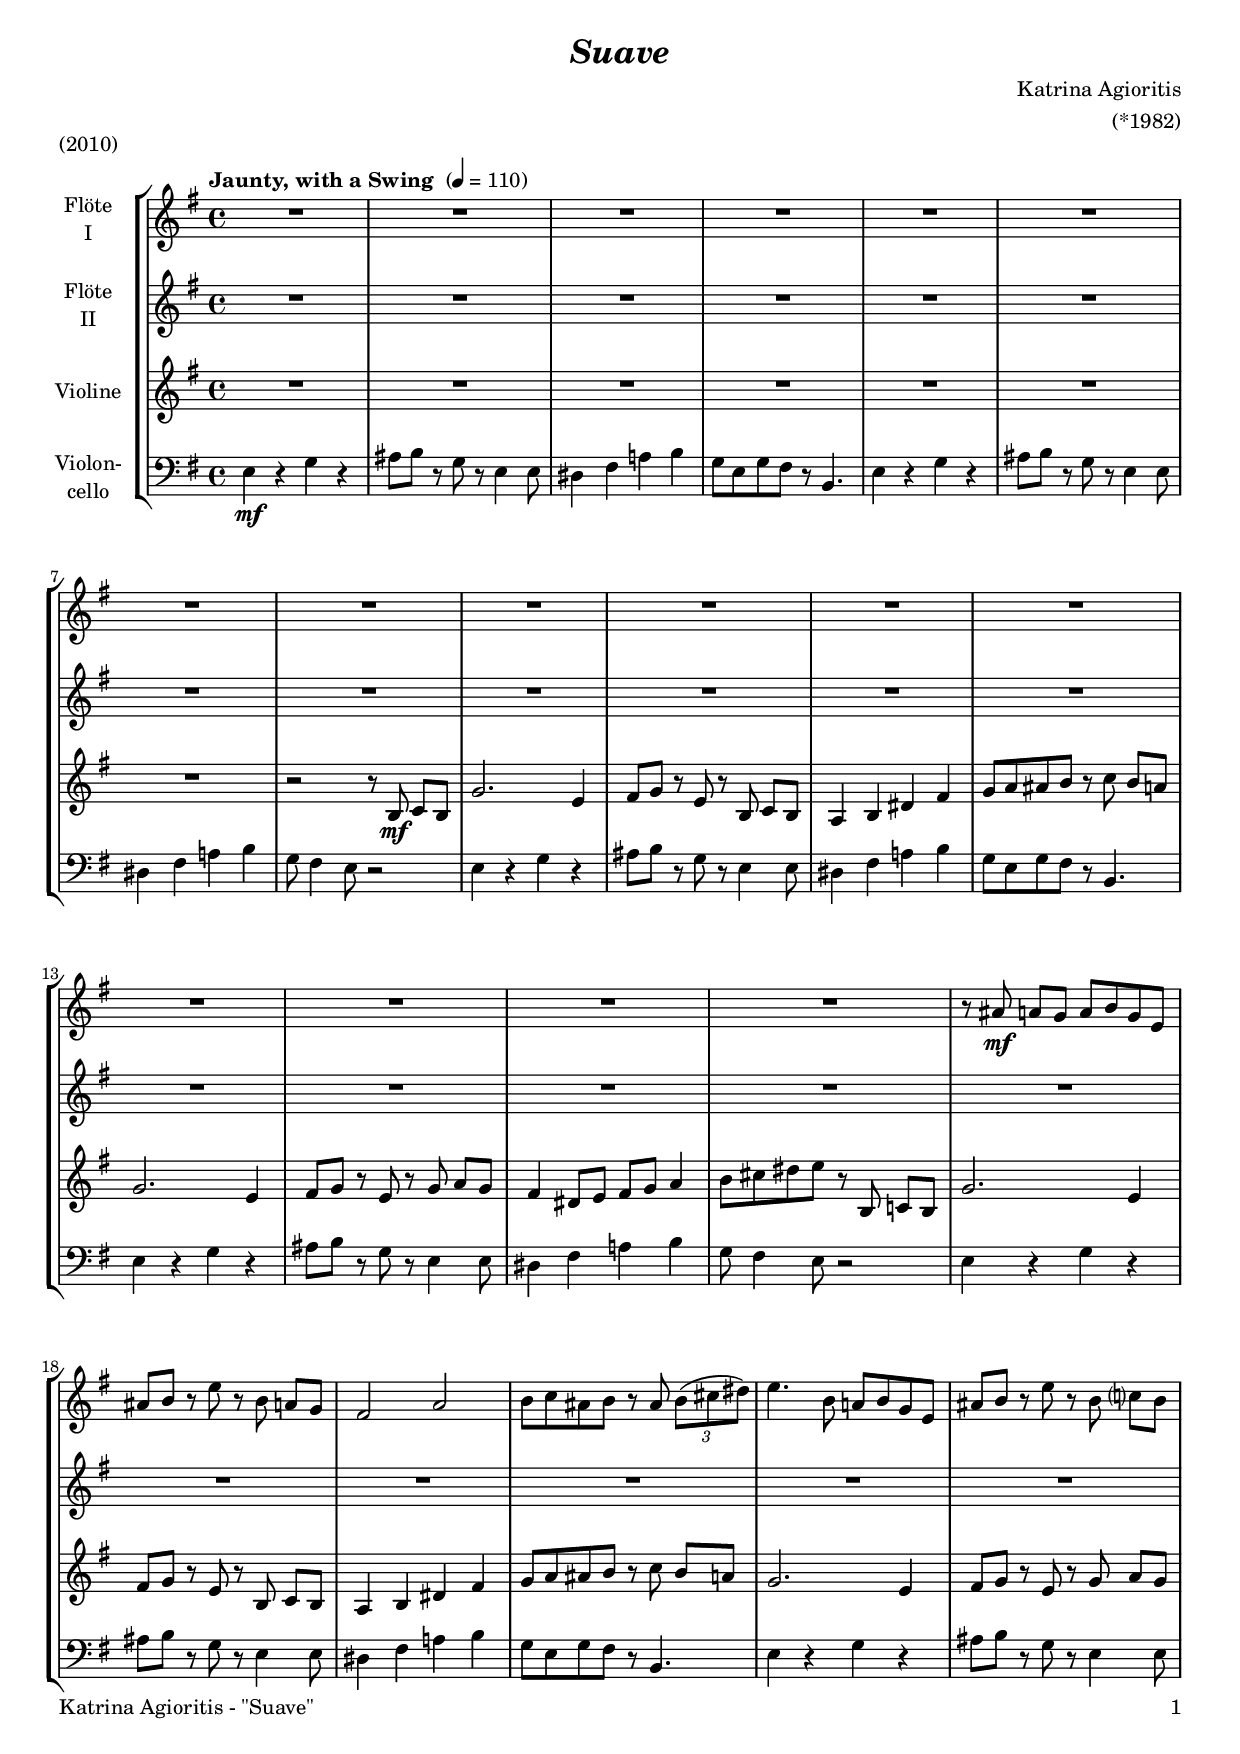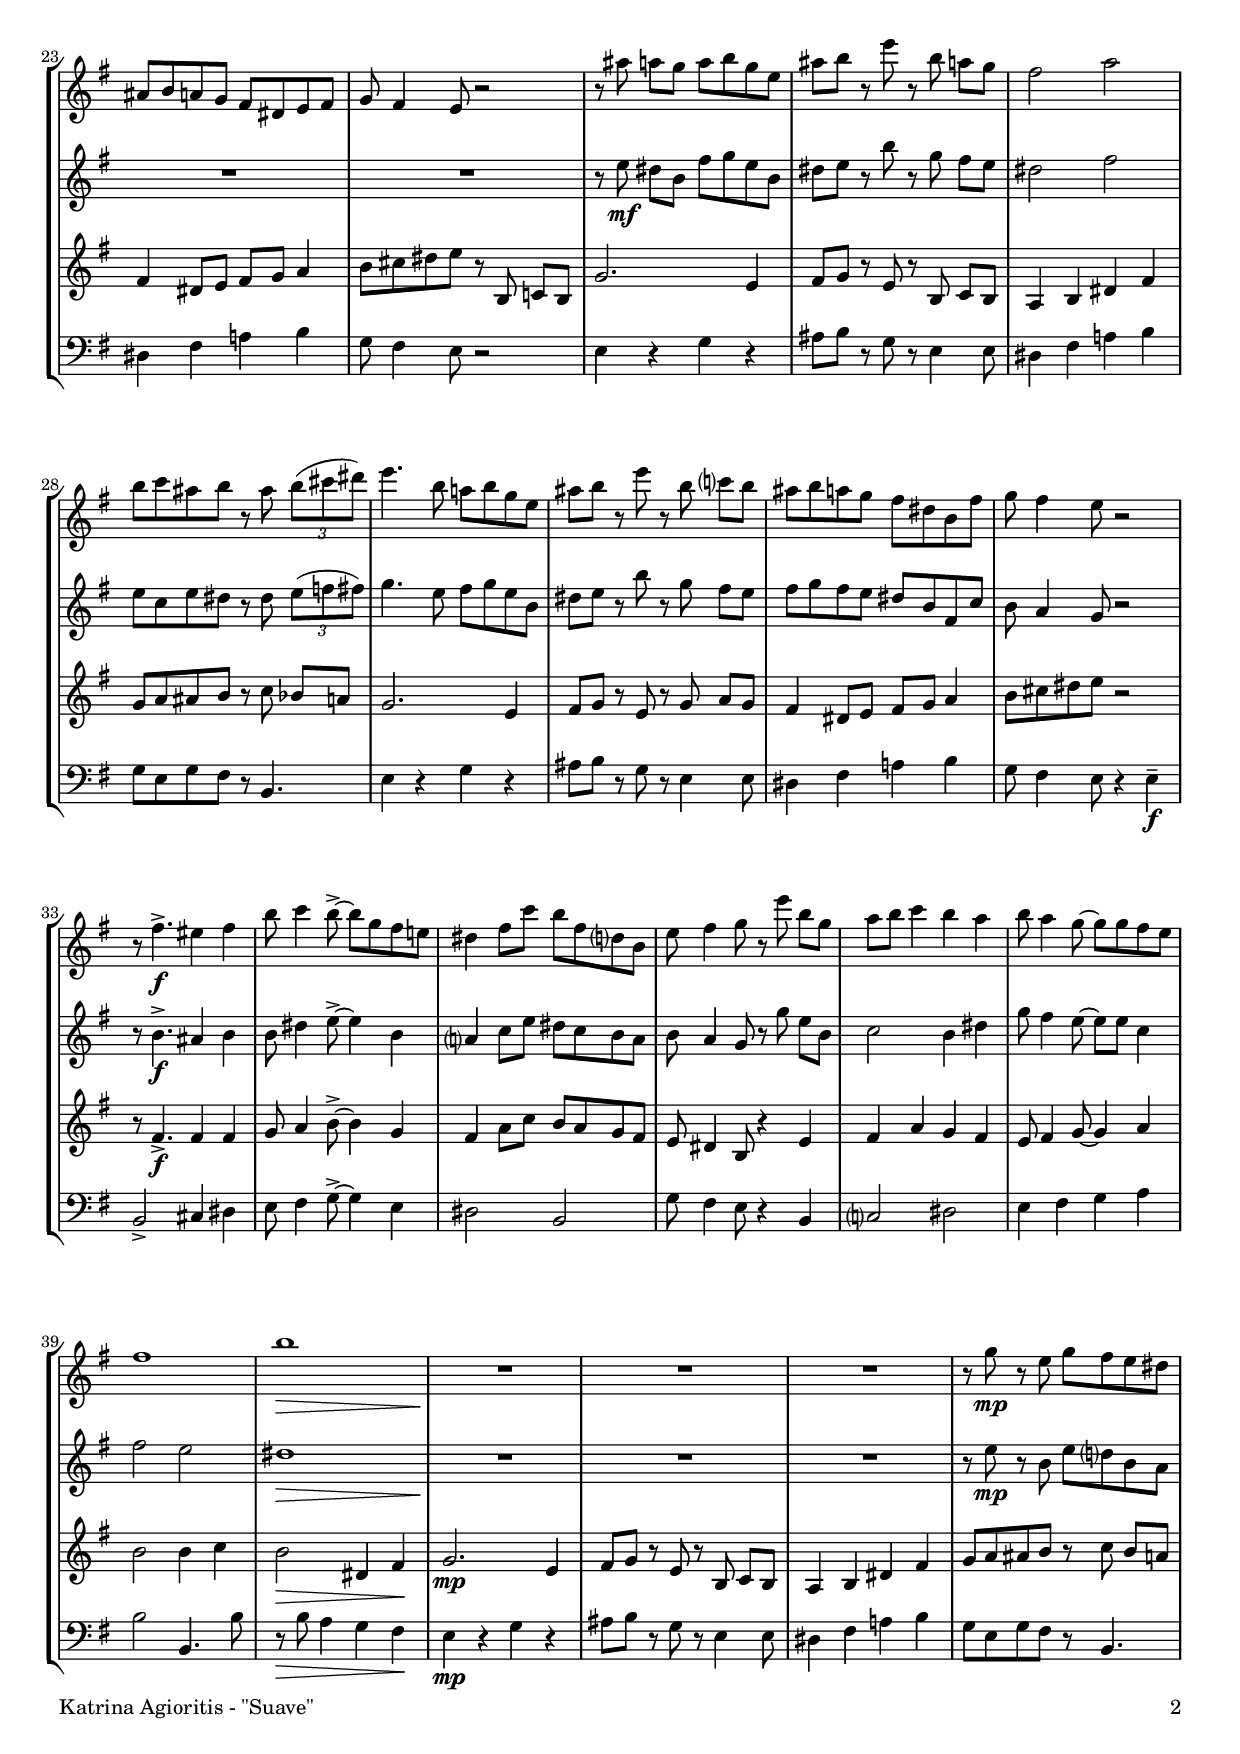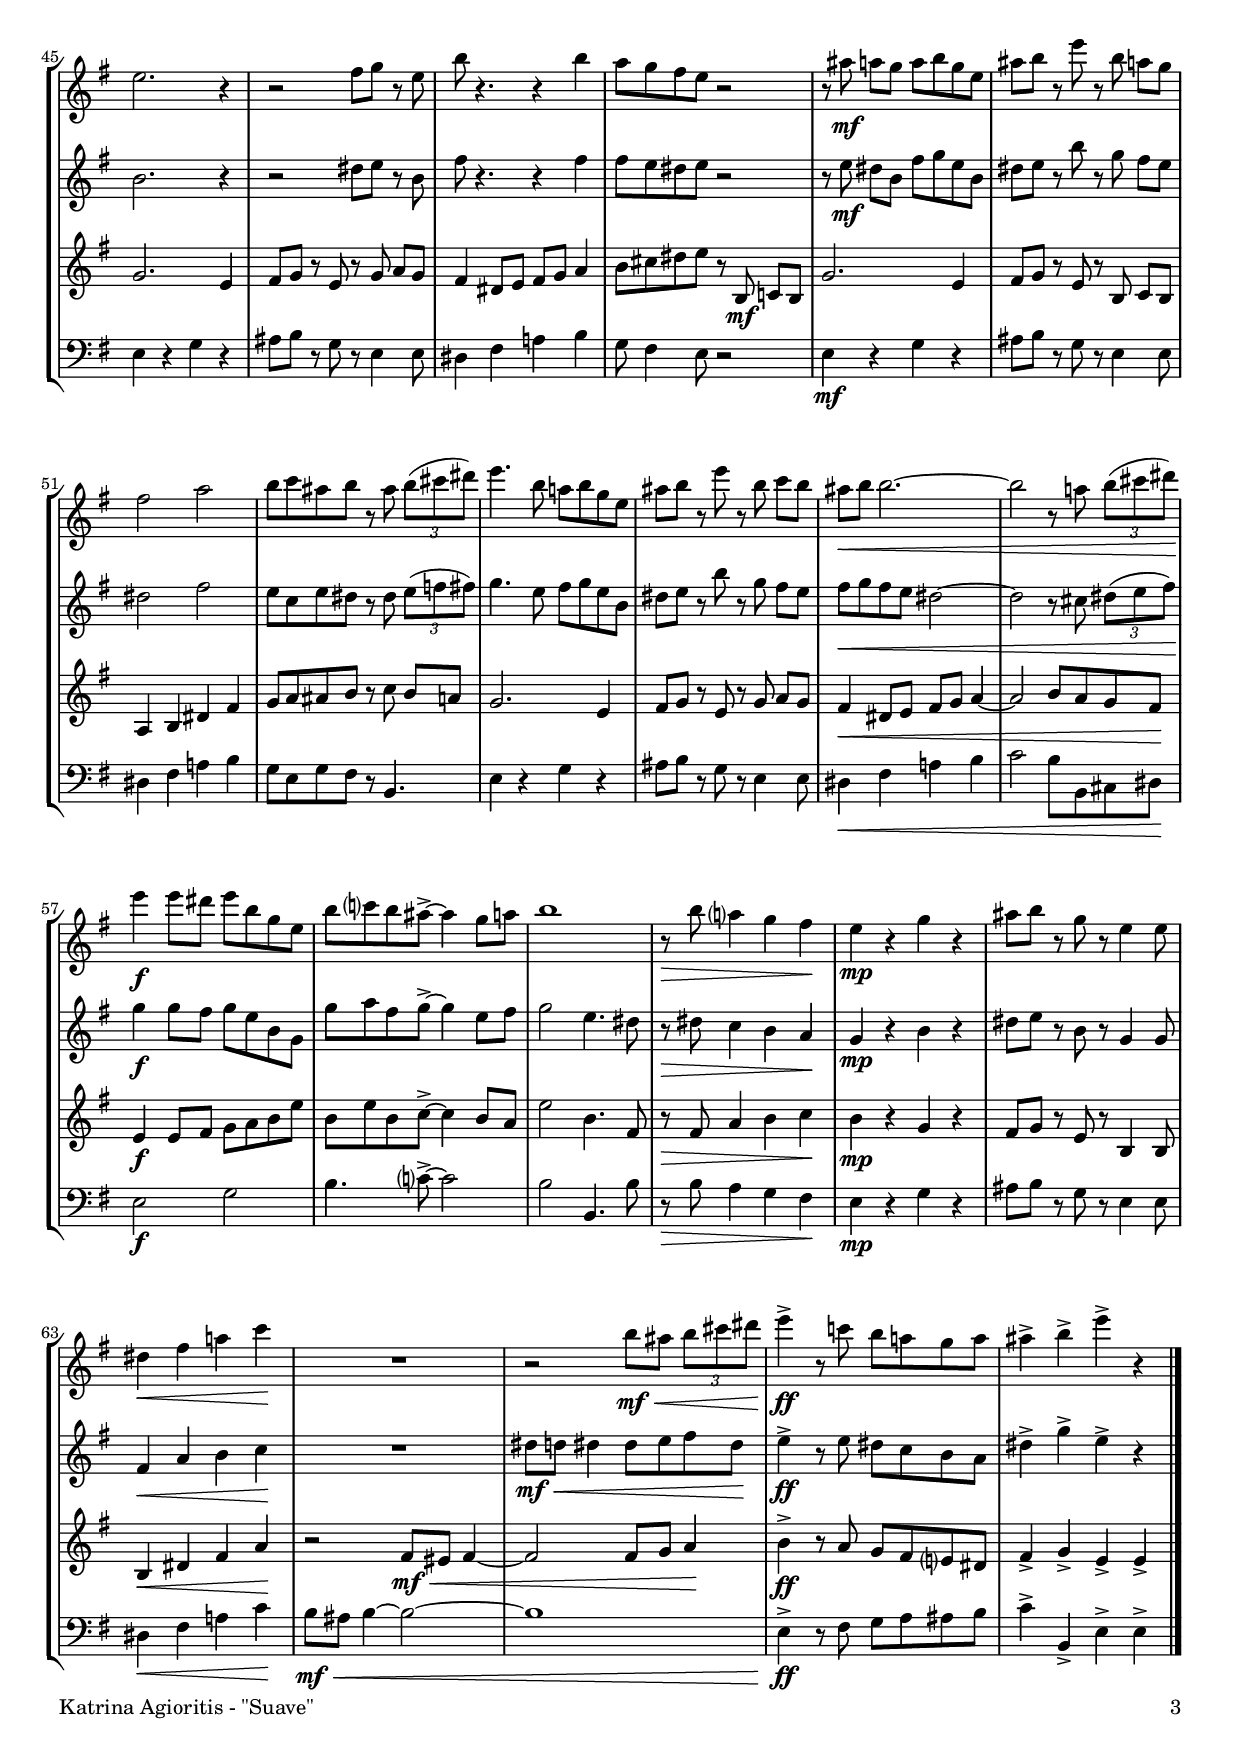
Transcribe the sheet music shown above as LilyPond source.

\version "2.24.4"
\include "deutsch.ly"
  
#(set-global-staff-size 18)

\header {
  title     = \markup \bold \italic "Suave"
  composer  = "Katrina Agioritis"
  arranger  = "(*1982)"
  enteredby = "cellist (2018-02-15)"
  piece     = "(2010)"
}

voiceconsts = {
  \key d \major
  \time 4/4
  \clef "treble"
%  \numericTimeSignature
  \compressEmptyMeasures
  % Set default beaming for all staves
% \set Timing.beamExceptions = #'()
% \set Timing.baseMoment     = #(ly:make-moment 1 4)
% \set Timing.beatStructure  = #'(1 1 1)
  \tempo "Jaunty, with a Swing " 4=110
}

mifl = "flute"
mivl = "violin"
mivc = "cello"

va = \relative c' {
  \voiceconsts
  
  R1*16
  r8 eis\mf e[ d] e fis d h
  eis fis r h r fis e[ d]
  cis2 e

  fis8 g eis fis r eis \tuplet 3/2 4 { fis[( gis ais)] }
  h4. fis8 e! fis d h
  eis fis r h r fis g?[ fis]
  eis fis e d cis ais h cis

  d cis4 h8 r2
  r8 eis' e[ d] e fis d h
  eis fis r h r fis e[ d]
  cis2 e

  fis8 g eis fis r eis \tuplet 3/2 4 { fis[( gis ais)] }
  h4. fis8 e! fis d h
  eis fis r h r fis g?[ fis]

  eis fis e d cis ais fis cis'

  d cis4 h8 r2
  r8 cis4.->\f his4 cis
  fis8 g4 fis8~-> fis d cis h!
  ais4 cis8 g' fis cis a? fis
  h cis4 d8 r h' fis[ d]

  e fis g4 fis e
  fis8 e4 d8~ d d cis h
  cis1
  fis\>
  R1*3\!
  r8 d\mp r h d cis h ais

  h2. r4
  r2 cis8 d r h
  fis' r4. r4 fis
  e8 d cis h r2
  r8 eis\mf e[ d] e fis d h

  eis fis r h r fis e[ d]
  cis2 e
  fis8 g eis fis r eis \tuplet 3/2 4 { fis[( gis ais)] }
  h4. fis8 e! fis d h

  eis fis r h r fis g[ fis]
  eis\< fis fis2.~
  fis2 r8 e! \tuplet 3/2 4 { fis[( gis ais)]\! }
  h4\f h8 ais h fis d h
  fis' g? fis eis~-> eis4 d8 e

  fis1
  r8\> fis e?4 d cis\!
  h\mp r d r
  eis8 fis r d r h4 h8
  ais4\< cis e! g\!

  R1
  r2 fis8\mf\< eis \tuplet 3/2 4 { fis[ gis ais]\! }
  h4->\ff r8 g! fis e! d e
  eis4-> fis-> h-> r \bar "|."
}

vb = \relative c'' {
  \voiceconsts

  R1*24
  r8 h\mf ais[ fis] cis' d h fis
  ais h r fis' r d cis[ h]
  ais2 cis

  h8 g h ais r ais \tuplet 3/2 4 { h[( c cis)] }
  d4. h8 cis d h fis
  ais h r fis' r d cis[ h]
  cis d cis h ais fis cis g'


  fis e4 d8 r2
  r8 fis4.->\f eis4 fis
  fis8 ais4 h8~-> h4 fis
  e? g8 h ais g fis e
  fis e4 d8 r d' h[ fis]

  g2 fis4 ais
  d8 cis4 h8~ h h g4
  cis2 h
  ais1\>
  R1*3\!
  r8 h\mp r fis h a? fis e

  fis2. r4
  r2 ais8 h r fis
  cis' r4. r4 cis
  cis8 h ais h r2
  r8 h\mf ais[ fis] cis' d h fis

  ais h r fis' r d cis[ h]
  ais2 cis
  h8 g h ais r ais \tuplet 3/2 4 { h[( c cis)] }
  d4. h8 cis d h fis

  ais h r fis' r d cis[ h]
  cis\< d cis h ais2~
  ais r8 gis \tuplet 3/2 4 { ais[( h cis)]\! }
  d4\f d8 cis d h fis d

  d' e cis d~-> d4 h8 cis
  d2 h4. ais8
  r\> ais g4 fis e\!
  d\mp r fis r
  ais8 h r fis r d4 d8

  cis4\< e fis g\!
  R1
  ais8\mf\< a ais4 ais8 h cis ais\!
  h4->\ff r8 h ais g fis e
  ais4-> d-> h-> r \bar "|."
}

vc = \relative c {
  \voiceconsts

  R1*7
  r2 r8 fis\mf g[ fis]
  d'2. h4
  cis8 d r h r fis g[ fis]
  e4 fis ais cis

  d8 e eis fis r g fis[ e]
  d2. h4
  cis8 d r h r d e[ d]
  cis4 ais8 h cis d e4

  fis8 gis ais h r fis, g![ fis]
  d'2. h4
  cis8 d r h r fis g[ fis]
  e4 fis ais cis
  d8 e eis fis r g fis[ e]

  d2. h4
  cis8 d r h r d e[ d]
  cis4 ais8 h cis d e4
  fis8 gis ais h r fis, g![ fis]
  d'2. h4

  cis8 d r h r fis g[ fis]
  e4 fis ais cis
  d8 e eis fis r g f[ e]
  d2. h4
  cis8 d r h r d e[ d]

  cis4 ais8 h cis d e4
  fis8 gis ais h r2
  r8 cis,4.->\f cis4 cis
  d8 e4 fis8~-> fis4 d
  cis e8 g fis e d cis

  h ais4 fis8 r4 h
  cis e d cis
  h8 cis4 d8~ d4 e
  fis2 fis4 g
  fis2\> ais,4 cis\!
  d2.\mp h4

  cis8 d r h r fis g[ fis]
  e4 fis ais cis
  d8 e eis fis r g fis[ e]
  d2. h4
  cis8 d r h r d e[ d]

  cis4 ais8 h cis d e4
  fis8 gis ais h r fis,\mf g![ fis]
  d'2. h4
  cis8 d r h r fis g[ fis]
  e4 fis ais cis

  d8 e eis fis r g fis[ e]
  d2. h4
  cis8 d r h r d e[ d]
  cis4\< ais8 h cis d e4~
  e2 fis8 e d cis\!

  h4\f h8 cis d e fis h
  fis h fis g~-> g4 fis8 e
  h'2 fis4. cis8
  r\> cis e4 fis g\!
  fis\mp r d r

  cis8 d r h r fis4 fis8
  fis4\< ais cis e\!
  r2 cis8\mf\< his cis4~

  cis2 cis8 d e4\!
  fis->\ff r8 e d cis h? ais
  cis4-> d-> h-> h-> \bar "|."
}

vd = \relative c' {
  \voiceconsts
  \clef "bass"
  
  h4\mf r d r
  eis8 fis r d r h4 h8
  ais4 cis e! fis
  d8 h d cis r fis,4.
  h4 r d r

  eis8 fis r d r h4 h8
  ais4 cis e! fis
  d8 cis4 h8 r2
  h4 r d r
  eis8 fis r d r h4 h8

  ais4 cis e! fis
  d8 h d cis r fis,4.
  h4 r d r
  eis8 fis r d r h4 h8
  ais4 cis e! fis

  d8 cis4 h8 r2
  h4 r d r
  eis8 fis r d r h4 h8
  ais4 cis e! fis
  d8 h d cis r fis,4.

  h4 r d r
  eis8 fis r d r h4 h8
  ais4 cis e! fis
  d8 cis4 h8 r2
  h4 r d r

  eis8 fis r d r h4 h8
  ais4 cis e! fis
  d8 h d cis r fis,4.
  h4 r d r
  eis8 fis r d r h4 h8

  ais4 cis e! fis
  d8 cis4 h8 r4 h--\f
  fis2-> gis4 ais
  h8 cis4 d8~-> d4 h
  ais2 fis
  d'8 cis4 h8 r4 fis

  g?2 ais
  h4 cis d e
  fis2 fis,4. fis'8
  r\> fis e4 d cis\!
  h\mp r d r
  eis8 fis r d r h4 h8

  ais4 cis e! fis
  d8 h d cis r fis,4.
  h4 r d r
  eis8 fis r d r h4 h8
  ais4 cis e! fis

  d8 cis4 h8 r2
  h4\mf r d r
  eis8 fis r d r h4 h8
  ais4 cis e! fis
  d8 h d cis r fis,4.

  h4 r d r
  eis8 fis r d r h4 h8
  ais4\< cis e! fis
  g2 fis8 fis, gis ais\!
  h2\f d

  fis4. g?8~-> g2
  fis fis,4. fis'8
  r\> fis e4 d cis\!
  h\mp r d r
  eis8 fis r d r h4 h8

  ais4\< cis e! g\!
  fis8\mf\< eis fis4~ fis2~
  fis1
  h,4->\!\ff r8 cis d e eis fis
  g4-> fis,-> h-> h-> \bar "|."
}


music = \new StaffGroup <<

      \new Staff {
	\set Staff.midiInstrument = \mifl
	\set Staff.instrumentName = \markup \center-column { "Flöte" "I" }
	\transpose d g { \va }
      }

      \new Staff {
	\set Staff.midiInstrument = \mifl
	\set Staff.instrumentName = \markup \center-column { "Flöte" "II" }
	\transpose d g { \vb }
      }

      \new Staff {
	\set Staff.midiInstrument = \mivl
	\set Staff.instrumentName = \markup \center-column { "Violine" }
	\transpose d g { \vc }
      }

      \new Staff {
	\set Staff.midiInstrument = \mivc
	\set Staff.instrumentName = \markup \center-column { "Violon-" "cello" }
	\transpose d g, { \vd }
      }
>>

\book {
  \paper {
    print-page-number = ##t
    print-first-page-number = ##t
    ragged-last-bottom = ##f
    oddHeaderMarkup = \markup \null
    evenHeaderMarkup = \markup \null
    oddFooterMarkup = \markup {
      \fill-line {
        \if \should-print-page-number
        "Katrina Agioritis - \"Suave\"" \fromproperty #'page:page-number-string
      }
    }
    evenFooterMarkup = \oddFooterMarkup
  } \score {
    \music
    \layout {}
  }

  \score {
    \unfoldRepeats \music

    \midi {
      \context {
        \Score
      }
    }
  }
}
